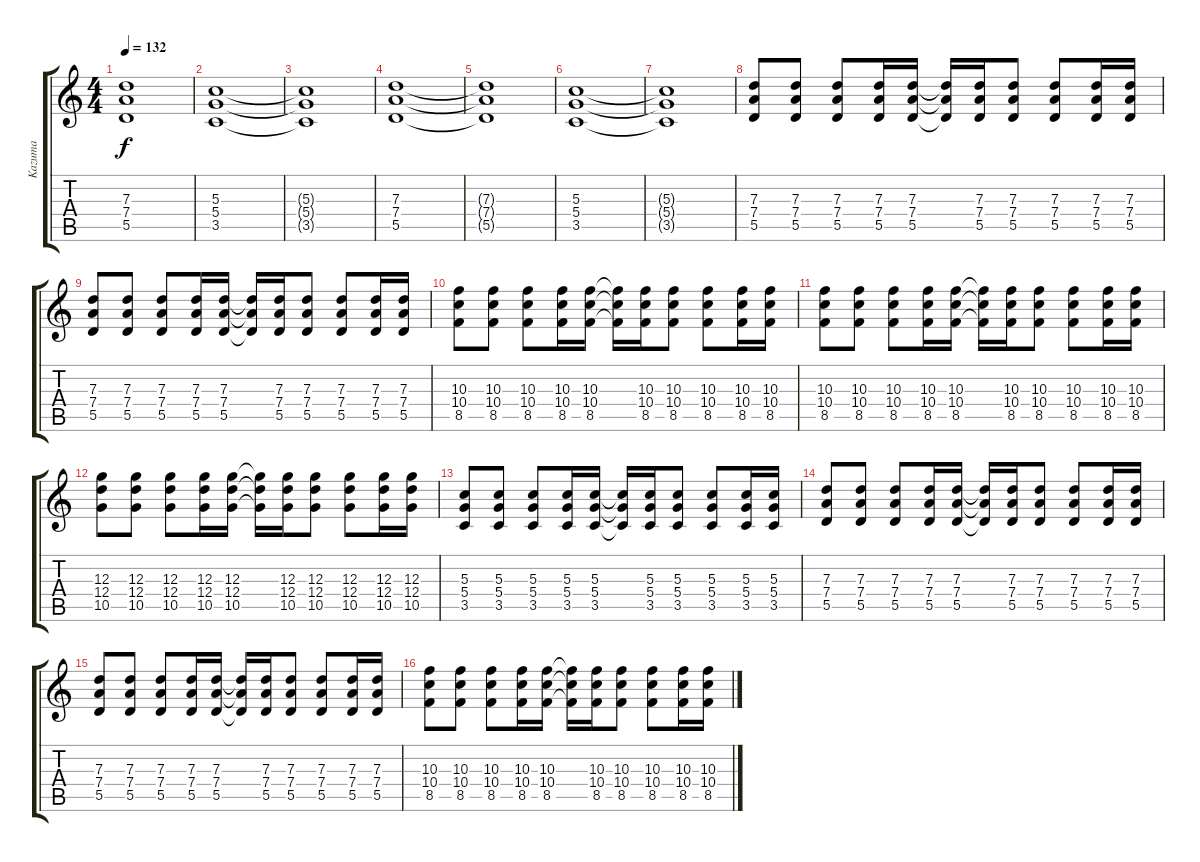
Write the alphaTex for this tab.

\track ("Kazuma" "Kazuma") {instrument distortionguitar}
\staff {score tabs}
\tuning (E4 B3 G3 D3 A2 E2) {hide}
\ts (4 4)
\tempo 132
\clef g2
\ks c
(7.3{t} 7.4{t} 5.5{t}).1{dy f} |
(5.3 5.4 3.5).1 |
(5.3{t} 5.4{t} 3.5{t}).1 |
(7.3 7.4 5.5).1 |
(7.3{t} 7.4{t} 5.5{t}).1 |
(5.3 5.4 3.5).1 |
(5.3{t} 5.4{t} 3.5{t}).1 |
(7.3 7.4 5.5).8 (7.3 7.4 5.5).8 (7.3 7.4 5.5).8 (7.3 7.4 5.5).16 (7.3 7.4 5.5).16 (7.3{t} 7.4{t} 5.5{t}).16 (7.3 7.4 5.5).16 (7.3 7.4 5.5).8 (7.3 7.4 5.5).8 (7.3 7.4 5.5).16 (7.3 7.4 5.5).16 |
(7.3 7.4 5.5).8 (7.3 7.4 5.5).8 (7.3 7.4 5.5).8 (7.3 7.4 5.5).16 (7.3 7.4 5.5).16 (7.3{t} 7.4{t} 5.5{t}).16 (7.3 7.4 5.5).16 (7.3 7.4 5.5).8 (7.3 7.4 5.5).8 (7.3 7.4 5.5).16 (7.3 7.4 5.5).16 |
(10.3 10.4 8.5).8 (10.3 10.4 8.5).8 (10.3 10.4 8.5).8 (10.3 10.4 8.5).16 (10.3 10.4 8.5).16 (10.3{t} 10.4{t} 8.5{t}).16 (10.3 10.4 8.5).16 (10.3 10.4 8.5).8 (10.3 10.4 8.5).8 (10.3 10.4 8.5).16 (10.3 10.4 8.5).16 |
(10.3 10.4 8.5).8 (10.3 10.4 8.5).8 (10.3 10.4 8.5).8 (10.3 10.4 8.5).16 (10.3 10.4 8.5).16 (10.3{t} 10.4{t} 8.5{t}).16 (10.3 10.4 8.5).16 (10.3 10.4 8.5).8 (10.3 10.4 8.5).8 (10.3 10.4 8.5).16 (10.3 10.4 8.5).16 |
(12.3 12.4 10.5).8 (12.3 12.4 10.5).8 (12.3 12.4 10.5).8 (12.3 12.4 10.5).16 (12.3 12.4 10.5).16 (12.3{t} 12.4{t} 10.5{t}).16 (12.3 12.4 10.5).16 (12.3 12.4 10.5).8 (12.3 12.4 10.5).8 (12.3 12.4 10.5).16 (12.3 12.4 10.5).16 |
(5.3 5.4 3.5).8 (5.3 5.4 3.5).8 (5.3 5.4 3.5).8 (5.3 5.4 3.5).16 (5.3 5.4 3.5).16 (5.3{t} 5.4{t} 3.5{t}).16 (5.3 5.4 3.5).16 (5.3 5.4 3.5).8 (5.3 5.4 3.5).8 (5.3 5.4 3.5).16 (5.3 5.4 3.5).16 |
(7.3 7.4 5.5).8 (7.3 7.4 5.5).8 (7.3 7.4 5.5).8 (7.3 7.4 5.5).16 (7.3 7.4 5.5).16 (7.3{t} 7.4{t} 5.5{t}).16 (7.3 7.4 5.5).16 (7.3 7.4 5.5).8 (7.3 7.4 5.5).8 (7.3 7.4 5.5).16 (7.3 7.4 5.5).16 |
(7.3 7.4 5.5).8 (7.3 7.4 5.5).8 (7.3 7.4 5.5).8 (7.3 7.4 5.5).16 (7.3 7.4 5.5).16 (7.3{t} 7.4{t} 5.5{t}).16 (7.3 7.4 5.5).16 (7.3 7.4 5.5).8 (7.3 7.4 5.5).8 (7.3 7.4 5.5).16 (7.3 7.4 5.5).16 |
(10.3 10.4 8.5).8 (10.3 10.4 8.5).8 (10.3 10.4 8.5).8 (10.3 10.4 8.5).16 (10.3 10.4 8.5).16 (10.3{t} 10.4{t} 8.5{t}).16 (10.3 10.4 8.5).16 (10.3 10.4 8.5).8 (10.3 10.4 8.5).8 (10.3 10.4 8.5).16 (10.3 10.4 8.5).16
